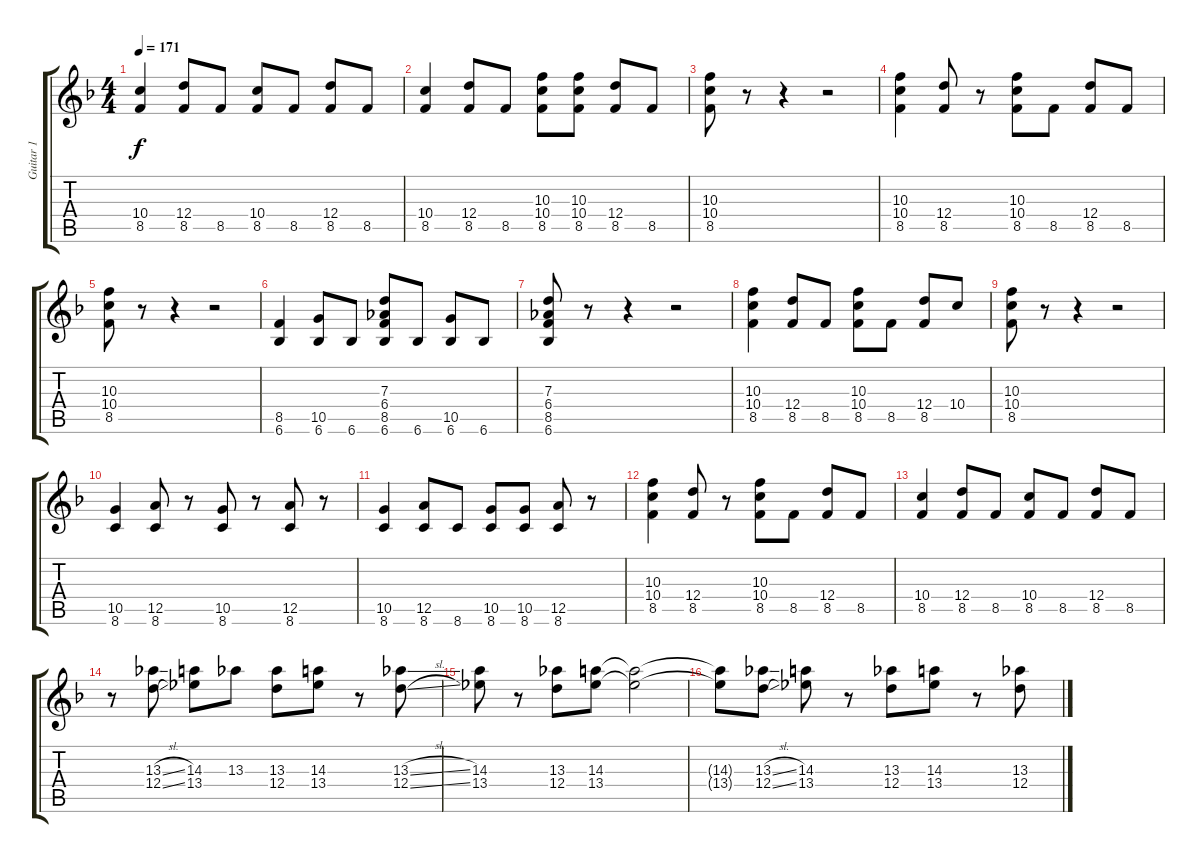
\track ("Guitar 1" "Guitar 1") {instrument distortionguitar}
\staff {score tabs}
\tuning (E4 B3 G3 D3 A2 E2) {hide}
\ts (4 4)
\tempo 171
\clef g2
\ks f
(10.4 8.5).4{dy f} (12.4 8.5).8 8.5.8 (10.4 8.5).8 8.5.8 (12.4 8.5).8 8.5.8 |
(10.4 8.5).4 (12.4 8.5).8 8.5.8 (10.3 10.4 8.5).8 (10.3 10.4 8.5).8 (12.4 8.5).8 8.5.8 |
(10.3 10.4 8.5).8 r.8 r.4 r.2 |
(10.3 10.4 8.5).4 (12.4 8.5).8 r.8 (10.3 10.4 8.5).8 8.5.8 (12.4 8.5).8 8.5.8 |
(10.3 10.4 8.5).8 r.8 r.4 r.2 |
(8.5 6.6).4 (10.5 6.6).8 6.6.8 (7.3 6.4 8.5 6.6).8 6.6.8 (10.5 6.6).8 6.6.8 |
(7.3 6.4 8.5 6.6).8 r.8 r.4 r.2 |
(10.3 10.4 8.5).4 (12.4 8.5).8 8.5.8 (10.3 10.4 8.5).8 8.5.8 (12.4 8.5).8 10.4.8 |
(10.3 10.4 8.5).8 r.8 r.4 r.2 |
(10.5 8.6).4 (12.5 8.6).8 r.8 (10.5 8.6).8 r.8 (12.5 8.6).8 r.8 |
(10.5 8.6).4 (12.5 8.6).8 8.6.8 (10.5 8.6).8 (10.5 8.6).8 (12.5 8.6).8 r.8 |
(10.3 10.4 8.5).4 (12.4 8.5).8 r.8 (10.3 10.4 8.5).8 8.5.8 (12.4 8.5).8 8.5.8 |
(10.4 8.5).4 (12.4 8.5).8 8.5.8 (10.4 8.5).8 8.5.8 (12.4 8.5).8 8.5.8 |
r.8 (13.3{sl} 12.4{sl}).8 (14.3 13.4).8 13.3.8 (13.3 12.4).8 (14.3 13.4).8 r.8 (13.3{sl} 12.4{sl}).8 |
(14.3 13.4).8 r.8 (13.3 12.4).8 (14.3 13.4).8 (14.3{t} 13.4{t}).2 |
(14.3{t} 13.4{t}).8 (13.3{sl} 12.4{sl}).8 (14.3 13.4).8 r.8 (13.3 12.4).8 (14.3 13.4).8 r.8 (13.3{sl} 12.4{sl}).8
